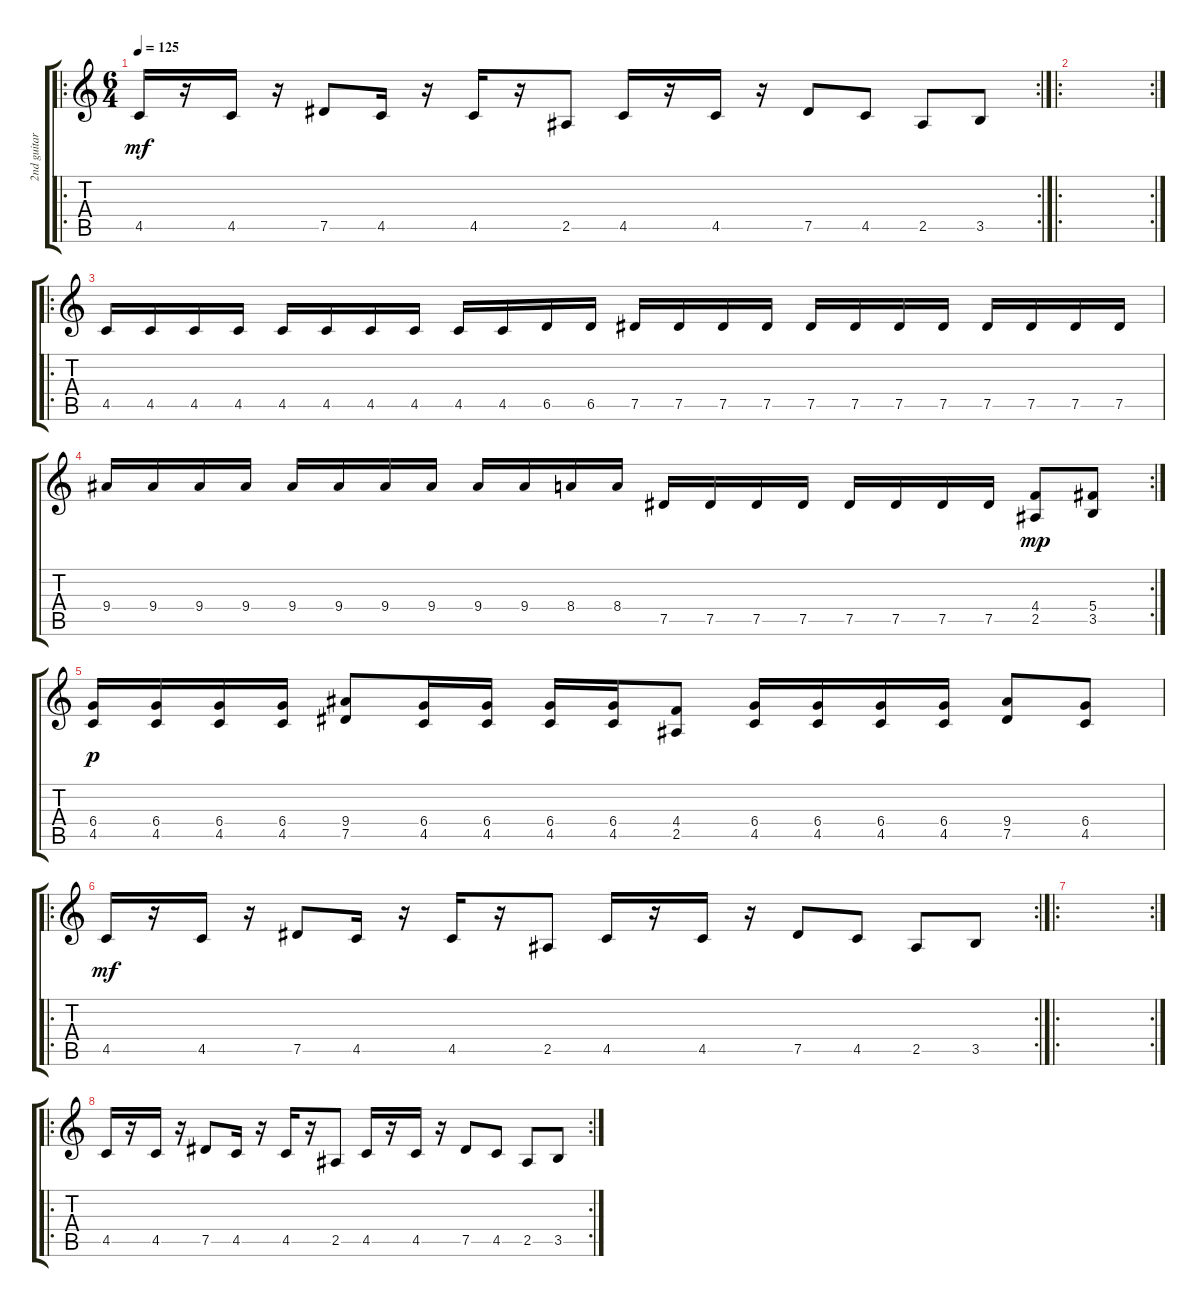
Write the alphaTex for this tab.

\track ("2nd guitar" "2nd guitar") {instrument electricguitarclean}
\staff {score tabs}
\tuning (Eb4 Bb3 Gb3 Db3 Ab2 Db2) {hide}
\ro
\rc 2
\ts (6 4)
\tempo 125
\clef g2
\ks c
4.5.16{dy mf} r.16 4.5.16 r.16 7.5.8 4.5.16 r.16 4.5.16 r.16 2.5.8 4.5.16 r.16 4.5.16 r.16 7.5.8 4.5.8 2.5.8 3.5.8 |
\ro
\rc 2
|
\ro
4.5.16{instrument overdrivenguitar} 4.5.16 4.5.16 4.5.16 4.5.16 4.5.16 4.5.16 4.5.16 4.5.16 4.5.16 6.5.16 6.5.16 7.5.16 7.5.16 7.5.16 7.5.16 7.5.16 7.5.16 7.5.16 7.5.16 7.5.16 7.5.16 7.5.16 7.5.16 |
\rc 2
9.4.16 9.4.16 9.4.16 9.4.16 9.4.16 9.4.16 9.4.16 9.4.16 9.4.16 9.4.16 8.4.16 8.4.16 7.5.16 7.5.16 7.5.16 7.5.16 7.5.16 7.5.16 7.5.16 7.5.16 (4.4 2.5).8{dy mp} (5.4 3.5).8 |
(6.4 4.5).16{dy p instrument overdrivenguitar} (6.4 4.5).16 (6.4 4.5).16 (6.4 4.5).16 (9.4 7.5).8 (6.4 4.5).16 (6.4 4.5).16 (6.4 4.5).16 (6.4 4.5).16 (4.4 2.5).8 (6.4 4.5).16 (6.4 4.5).16 (6.4 4.5).16 (6.4 4.5).16 (9.4 7.5).8 (6.4 4.5).8 |
\ro
\rc 2
4.5.16{dy mf} r.16 4.5.16 r.16 7.5.8 4.5.16 r.16 4.5.16 r.16 2.5.8 4.5.16 r.16 4.5.16 r.16 7.5.8 4.5.8 2.5.8 3.5.8 |
\ro
\rc 2
|
\ro
\rc 2
4.5.16 r.16 4.5.16 r.16 7.5.8 4.5.16 r.16 4.5.16 r.16 2.5.8 4.5.16 r.16 4.5.16 r.16 7.5.8 4.5.8 2.5.8 3.5.8
